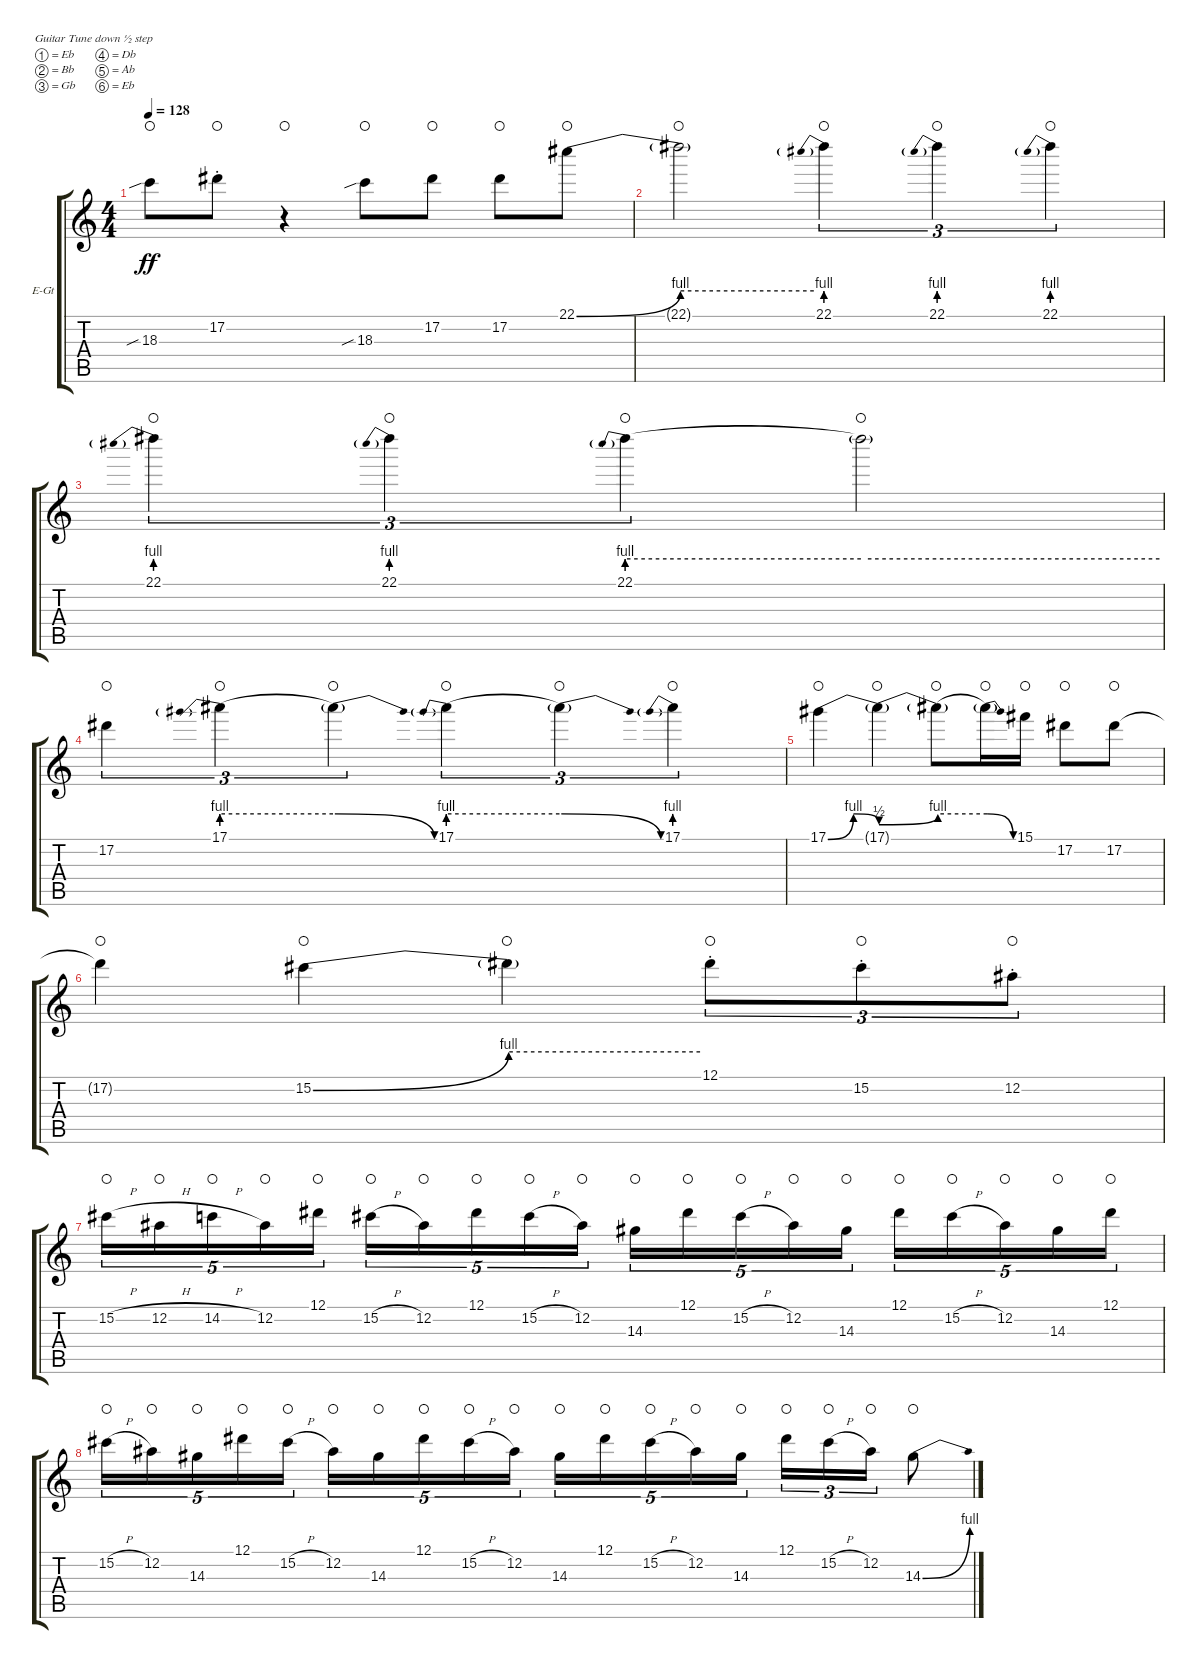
\bracketExtendMode groupsimilarinstruments
\firstSystemTrackNameOrientation horizontal
\otherSystemsTrackNameOrientation horizontal
\track ("Electric Guitar" "E-Gt") {instrument distortionguitar}
\staff {score tabs}
\tuning (Eb4 Bb3 Gb3 Db3 Ab2 Eb2)
\ts (4 4)
\tempo 128
\clef g2
\scale
0.333333
\ks c
18.3{sib}.8{dy ff waho} 17.2{st}.8{waho} r.4{waho} 18.3{sib}.8{waho} 17.2.8{waho} 17.2.8{waho} 22.1{be (bend 0 0 60 4)}.8{waho} |
\scale
0.333333 22.1{be (hold 0 4 60 4) t}.2{waho} 22.1{be (prebend 0 4 60 4)}.4{tu (3 2) waho} 22.1{be (prebend 0 4 60 4)}.4{tu (3 2) waho} 22.1{be (prebend 0 4 60 4)}.4{tu (3 2) waho} |
\scale
0.333333 22.1{be (prebend 0 4 60 4)}.4{tu (3 2) waho} 22.1{be (prebend 0 4 60 4)}.4{tu (3 2) waho} 22.1{be (prebend 0 4 60 4)}.4{tu (3 2) waho} 22.1{be (hold 0 4 60 4) t}.2{waho} |
\scale
0.333333 17.2.4{tu (3 2) waho} 17.1{be (prebend 0 4 60 4)}.4{tu (3 2) waho} 17.1{be (release 0 4 60 0) t}.4{tu (3 2) waho} 17.1{be (prebend 0 4 60 4)}.4{tu (3 2) waho} 17.1{be (release 0 4 60 0) t}.4{tu (3 2) waho} 17.1{be (prebend 0 4 60 4)}.4{tu (3 2) waho} |
\scale
0.333333 17.1{be (bendrelease 0 0 30 4 30 4 60 2)}.4{waho} 17.1{be (bend 0 2 60 4) t}.4{waho} 17.1{be (hold 0 4 60 4) t}.8{waho} 17.1{be (release 0 4 60 0) t}.16{waho} 15.1.16{waho} 17.2.8{waho} 17.2.8{waho} |
\scale
0.333333 17.2{t}.4{waho} 15.2{be (bend 0 0 60 4)}.4{waho} 15.2{be (hold 0 4 60 4) t}.4{waho} 12.1{st}.8{tu (3 2) waho} 15.2{st}.8{tu (3 2) waho} 12.2{st}.8{tu (3 2) waho} |
\scale
0.333333 15.2{h}.16{tu (5 4) waho} 12.2{h}.16{tu (5 4) waho} 14.2{h}.16{tu (5 4) waho} 12.2.16{tu (5 4) waho} 12.1.16{tu (5 4) waho} 15.2{h}.16{tu (5 4) waho} 12.2.16{tu (5 4) waho} 12.1.16{tu (5 4) waho} 15.2{h}.16{tu (5 4) waho} 12.2.16{tu (5 4) waho} 14.3.16{tu (5 4) waho} 12.1.16{tu (5 4) waho} 15.2{h}.16{tu (5 4) waho} 12.2.16{tu (5 4) waho} 14.3.16{tu (5 4) waho} 12.1.16{tu (5 4) waho} 15.2{h}.16{tu (5 4) waho} 12.2.16{tu (5 4) waho} 14.3.16{tu (5 4) waho} 12.1.16{tu (5 4) waho} |
\scale
0.333333 15.2{h}.16{tu (5 4) waho} 12.2.16{tu (5 4) waho} 14.3.16{tu (5 4) waho} 12.1.16{tu (5 4) waho} 15.2{h}.16{tu (5 4) waho} 12.2.16{tu (5 4) waho} 14.3.16{tu (5 4) waho} 12.1.16{tu (5 4) waho} 15.2{h}.16{tu (5 4) waho} 12.2.16{tu (5 4) waho} 14.3.16{tu (5 4) waho} 12.1.16{tu (5 4) waho} 15.2{h}.16{tu (5 4) waho} 12.2.16{tu (5 4) waho} 14.3.16{tu (5 4) waho} 12.1.16{tu (3 2) waho} 15.2{h}.16{tu (3 2) waho} 12.2.16{tu (3 2) waho} 14.3{be (bend 0 0 60 4)}.8{waho}
